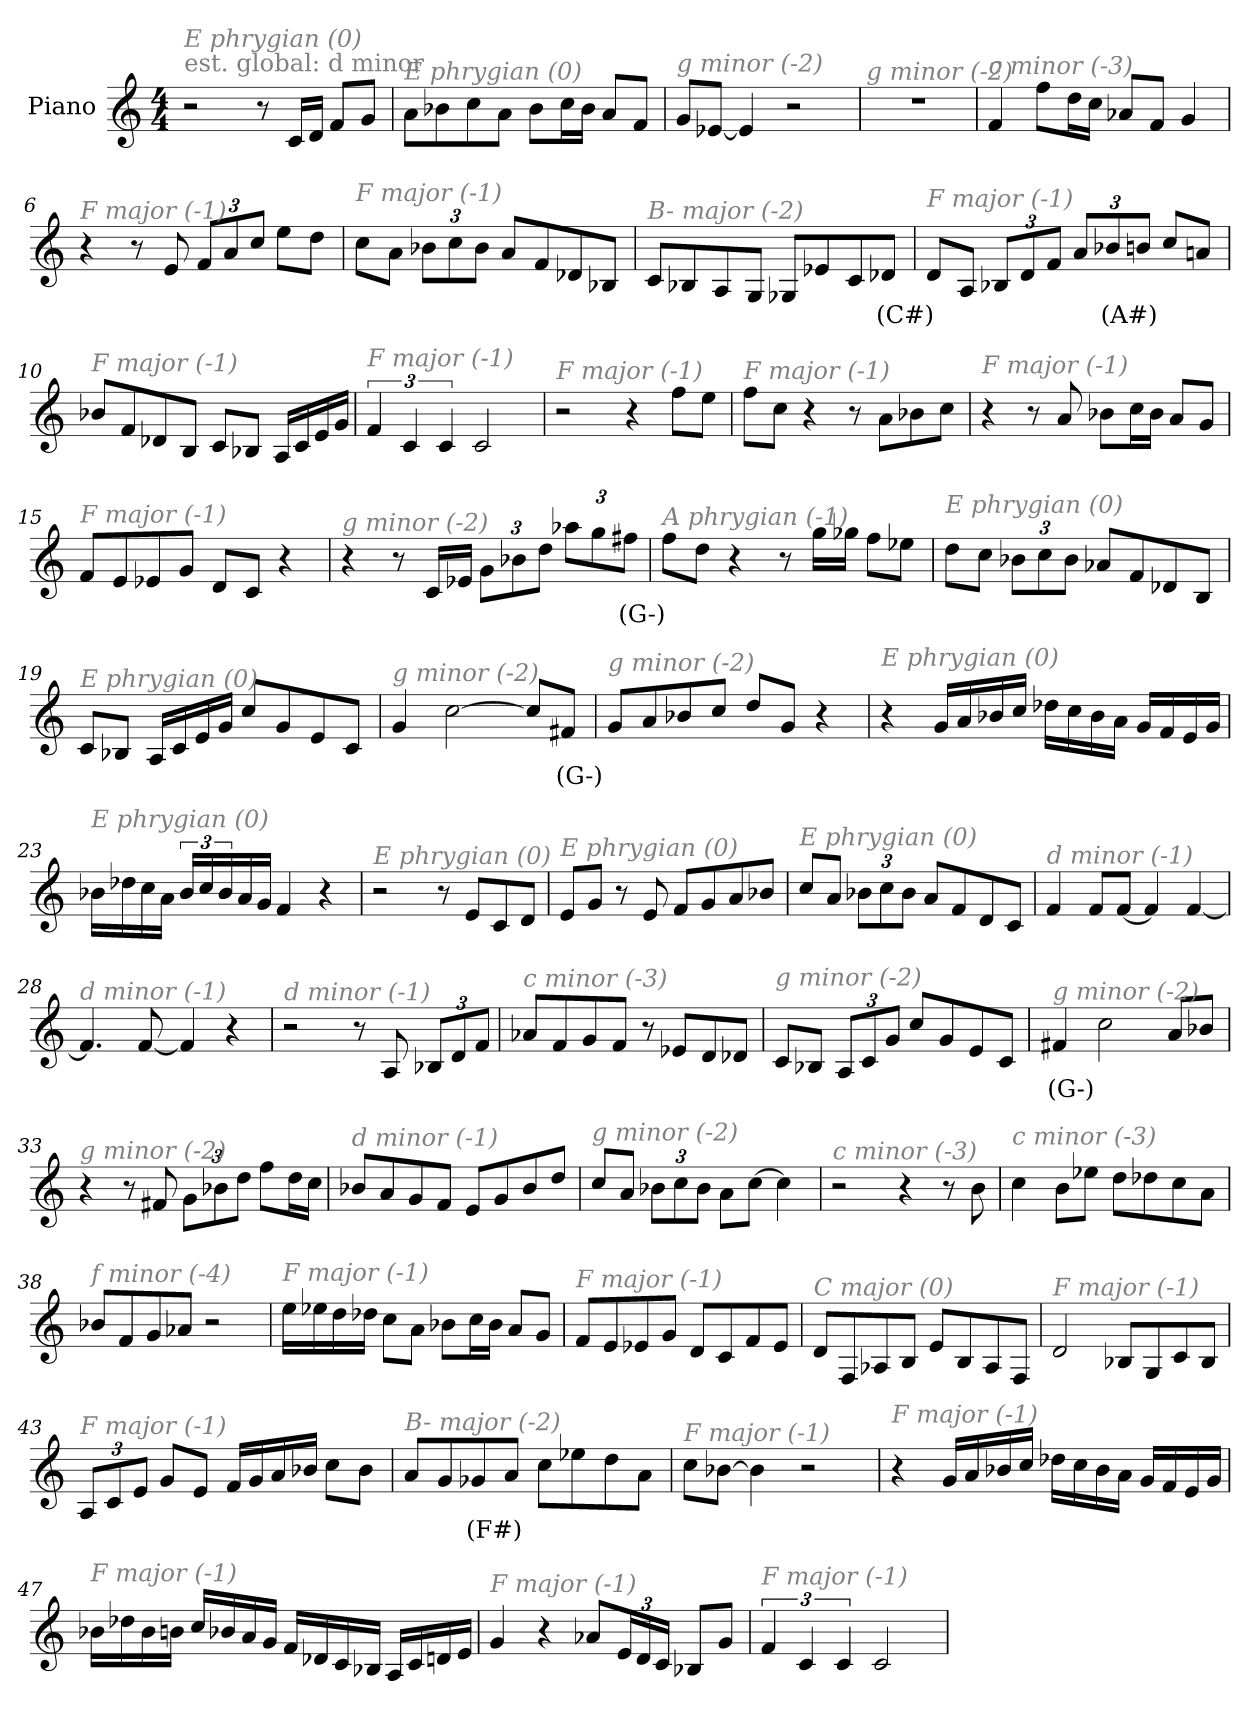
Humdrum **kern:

**kern	**text
*part1	*part1
*staff1	*staff1
*I"Piano	*
*I'Pno	*
*clefG2	*
*k[]	*
*M4/4	*
*MM220	*
=1	=1
!LO:TX:a:color=#808080:t=est. global&colon; d minor	!
!LO:TX:i:color=#808080:t=E phrygian (0)	!
2r	.
8r	.
16c/LL	.
16d/JJ	.
8f/L	.
8g/J	.
=2	=2
!LO:TX:i:color=#808080:t=E phrygian (0)	!
8a\L	.
8b-X\	.
8cc\	.
8a\J	.
8b-\L	.
16cc\L	.
16b-\JJ	.
8a/L	.
8f/J	.
=3	=3
!LO:TX:i:color=#808080:t=g minor (-2)	!
8g/L	.
[8e-X/J	.
4e-/]	.
2r	.
=4	=4
!LO:TX:i:color=#808080:t=g minor (-2)	!
1r	.
=5	=5
!LO:TX:i:color=#808080:t=c minor (-3)	!
4f/	.
8ff\L	.
16dd\L	.
16cc\JJ	.
8a-X/L	.
8f/J	.
4g/	.
!!LO:LB:g=z
=6	=6
!LO:TX:i:color=#808080:t=F major (-1)	!
4r	.
8r	.
8e/	.
*Xbrackettup	*
12f/L	.
12a/	.
12cc/J	.
8ee\L	.
8dd\J	.
=7	=7
!LO:TX:i:color=#808080:t=F major (-1)	!
8cc\L	.
8a\J	.
12b-X\L	.
12cc\	.
12b-\J	.
8a/L	.
8f/	.
8d-X/	.
8B-X/J	.
=8	=8
!LO:TX:i:color=#808080:t=B- major (-2)	!
8c/L	.
8B-X/	.
8A/	.
8G/J	.
8G-X/L	.
8e-X/	.
8c/	.
8d-Xi/J	(C#)
=9	=9
!LO:TX:i:color=#808080:t=F major (-1)	!
8d/L	.
8A/J	.
12B-X/L	.
12d/	.
12f/J	.
12a/L	.
12b-Xi/	(A#)
12b/J	.
8cc/L	.
8an/J	.
!!LO:LB:g=z
=10	=10
!LO:TX:i:color=#808080:t=F major (-1)	!
8b-X/L	.
8f/	.
8d-X/	.
8B/J	.
8c/L	.
8B-X/J	.
16A/LL	.
16c/	.
16e/	.
16g/JJ	.
=11	=11
*brackettup	*
!LO:TX:i:color=#808080:t=F major (-1)	!
6f/	.
6c/	.
6c/	.
2c/	.
=12	=12
!LO:TX:i:color=#808080:t=F major (-1)	!
2r	.
4r	.
8ff\L	.
8ee\J	.
=13	=13
!LO:TX:i:color=#808080:t=F major (-1)	!
8ff\L	.
8cc\J	.
4r	.
8r	.
8a\L	.
8b-X\	.
8cc\J	.
!!LO:LB:g=z
=14	=14
!LO:TX:i:color=#808080:t=F major (-1)	!
4r	.
8r	.
8a/	.
8b-X\L	.
16cc\L	.
16b-\JJ	.
8a/L	.
8g/J	.
=15	=15
!LO:TX:i:color=#808080:t=F major (-1)	!
8f/L	.
8e/	.
8e-X/	.
8g/J	.
8d/L	.
8c/J	.
4r	.
=16	=16
!LO:TX:i:color=#808080:t=g minor (-2)	!
4r	.
8r	.
16c/LL	.
16e-X/JJ	.
*Xbrackettup	*
12g\L	.
12b-X\	.
12dd\J	.
12aa-X\L	.
12gg\	.
12ff#Xi\J	(G-)
=17	=17
!LO:TX:i:color=#808080:t=A phrygian (-1)	!
8ff\L	.
8dd\J	.
4r	.
8r	.
16gg\LL	.
16gg-X\JJ	.
8ff\L	.
8ee-X\J	.
!!LO:LB:g=z
=18	=18
!LO:TX:i:color=#808080:t=E phrygian (0)	!
8dd\L	.
8cc\J	.
12b-X\L	.
12cc\	.
12b-\J	.
8a-X/L	.
8f/	.
8d-X/	.
8B/J	.
=19	=19
!LO:TX:i:color=#808080:t=E phrygian (0)	!
8c/L	.
8B-X/J	.
16A/LL	.
16c/	.
16e/	.
16g/JJ	.
8cc/L	.
8g/	.
8e/	.
8c/J	.
=20	=20
!LO:TX:i:color=#808080:t=g minor (-2)	!
4g/	.
[2cc\	.
8cc/L]	.
8f#Xi/J	(G-)
=21	=21
!LO:TX:i:color=#808080:t=g minor (-2)	!
8g/L	.
8a/	.
8b-X/	.
8cc/J	.
8dd/L	.
8g/J	.
4r	.
!!LO:LB:g=z
=22	=22
!LO:TX:i:color=#808080:t=E phrygian (0)	!
4r	.
16g/LL	.
16a/	.
16b-X/	.
16cc/JJ	.
16dd-X\LL	.
16cc\	.
16b-\	.
16a\JJ	.
16g/LL	.
16f/	.
16e/	.
16g/JJ	.
=23	=23
!LO:TX:i:color=#808080:t=E phrygian (0)	!
16b-X\LL	.
16dd-X\	.
16cc\	.
16a\JJ	.
*brackettup	*
24b-/LL	.
24cc/	.
24b-/	.
16a/	.
16g/JJ	.
4f/	.
4r	.
=24	=24
!LO:TX:i:color=#808080:t=E phrygian (0)	!
2r	.
8r	.
8e/L	.
8c/	.
8d/J	.
=25	=25
!LO:TX:i:color=#808080:t=E phrygian (0)	!
8e/L	.
8g/J	.
8r	.
8e/	.
8f/L	.
8g/	.
8a/	.
8b-X/J	.
!!LO:LB:g=z
=26	=26
!LO:TX:i:color=#808080:t=E phrygian (0)	!
8cc/L	.
8a/J	.
*Xbrackettup	*
12b-X\L	.
12cc\	.
12b-\J	.
8a/L	.
8f/	.
8d/	.
8c/J	.
=27	=27
!LO:TX:i:color=#808080:t=d minor (-1)	!
4f/	.
8f/L	.
[8f/J	.
4f/]	.
[4f/	.
=28	=28
!LO:TX:i:color=#808080:t=d minor (-1)	!
4.f/]	.
[8f/	.
4f/]	.
4r	.
=29	=29
!LO:TX:i:color=#808080:t=d minor (-1)	!
2r	.
8r	.
8A/	.
12B-X/L	.
12d/	.
12f/J	.
=30	=30
!LO:TX:i:color=#808080:t=c minor (-3)	!
8a-X/L	.
8f/	.
8g/	.
8f/J	.
8r	.
8e-X/L	.
8d/	.
8d-X/J	.
!!LO:LB:g=z
=31	=31
!LO:TX:i:color=#808080:t=g minor (-2)	!
8c/L	.
8B-X/J	.
12A/L	.
12c/	.
12g/J	.
8cc/L	.
8g/	.
8e/	.
8c/J	.
=32	=32
!LO:TX:i:color=#808080:t=g minor (-2)	!
4f#Xi/	(G-)
2cc\	.
8a/L	.
8b-X/J	.
=33	=33
!LO:TX:i:color=#808080:t=g minor (-2)	!
4r	.
8r	.
8f#X/	.
12g\L	.
12b-X\	.
12dd\J	.
8ff\L	.
16dd\L	.
16cc\JJ	.
=34	=34
!LO:TX:i:color=#808080:t=d minor (-1)	!
8b-X/L	.
8a/	.
8g/	.
8f/J	.
8e/L	.
8g/	.
8b-/	.
8dd/J	.
!!LO:LB:g=z
=35	=35
!LO:TX:i:color=#808080:t=g minor (-2)	!
8cc/L	.
8a/J	.
12b-X\L	.
12cc\	.
12b-\J	.
8a\L	.
[8cc\J	.
4cc\]	.
=36	=36
!LO:TX:i:color=#808080:t=c minor (-3)	!
2r	.
4r	.
8r	.
8b\	.
=37	=37
!LO:TX:i:color=#808080:t=c minor (-3)	!
4cc\	.
8b\L	.
8ee-X\J	.
8dd\L	.
8dd-X\	.
8cc\	.
8a\J	.
=38	=38
!LO:TX:i:color=#808080:t=f minor (-4)	!
8b-X/L	.
8f/	.
8g/	.
8a-X/J	.
2r	.
!!LO:LB:g=z
=39	=39
!LO:TX:i:color=#808080:t=F major (-1)	!
16ee\LL	.
16ee-X\	.
16dd\	.
16dd-X\JJ	.
8cc\L	.
8a\J	.
8b-X\L	.
16cc\L	.
16b-\JJ	.
8a/L	.
8g/J	.
=40	=40
!LO:TX:i:color=#808080:t=F major (-1)	!
8f/L	.
8e/	.
8e-X/	.
8g/J	.
8d/L	.
8c/	.
8f/	.
8e-/J	.
=41	=41
!LO:TX:i:color=#808080:t=C major (0)	!
8d/L	.
8F/	.
8A-X/	.
8B/J	.
8e/L	.
8B/	.
8A-/	.
8F/J	.
=42	=42
!LO:TX:i:color=#808080:t=F major (-1)	!
2d/	.
8B-X/L	.
8G/	.
8c/	.
8B-/J	.
!!LO:PB:g=z
=43	=43
!LO:TX:i:color=#808080:t=F major (-1)	!
12A/L	.
12c/	.
12e/J	.
8g/L	.
8e/J	.
16f/LL	.
16g/	.
16a/	.
16b-X/JJ	.
8cc\L	.
8b-\J	.
=44	=44
!LO:TX:i:color=#808080:t=B- major (-2)	!
8a/L	.
8g/	.
8g-Xi/	(F#)
8a/J	.
8cc\L	.
8ee-X\	.
8dd\	.
8a\J	.
=45	=45
!LO:TX:i:color=#808080:t=F major (-1)	!
8cc\L	.
[8b-X\J	.
4b-\]	.
2r	.
=46	=46
!LO:TX:i:color=#808080:t=F major (-1)	!
4r	.
16g/LL	.
16a/	.
16b-X/	.
16cc/JJ	.
16dd-X\LL	.
16cc\	.
16b-\	.
16a\JJ	.
16g/LL	.
16f/	.
16e/	.
16g/JJ	.
!!LO:LB:g=z
=47	=47
!LO:TX:i:color=#808080:t=F major (-1)	!
16b-X\LL	.
16dd-X\	.
16b-\	.
16bn\JJ	.
16cc/LL	.
16b-X/	.
16a/	.
16g/JJ	.
16f/LL	.
16d-X/	.
16c/	.
16B-X/JJ	.
16A/LL	.
16c/	.
16dn/	.
16e/JJ	.
=48	=48
!LO:TX:i:color=#808080:t=F major (-1)	!
4g/	.
4r	.
8a-X/L	.
24e/L	.
24d/	.
24c/JJ	.
8B-X/L	.
8g/J	.
=49	=49
*brackettup	*
!LO:TX:i:color=#808080:t=F major (-1)	!
6f/	.
6c/	.
6c/	.
2c/	.
=	=
*-	*-
